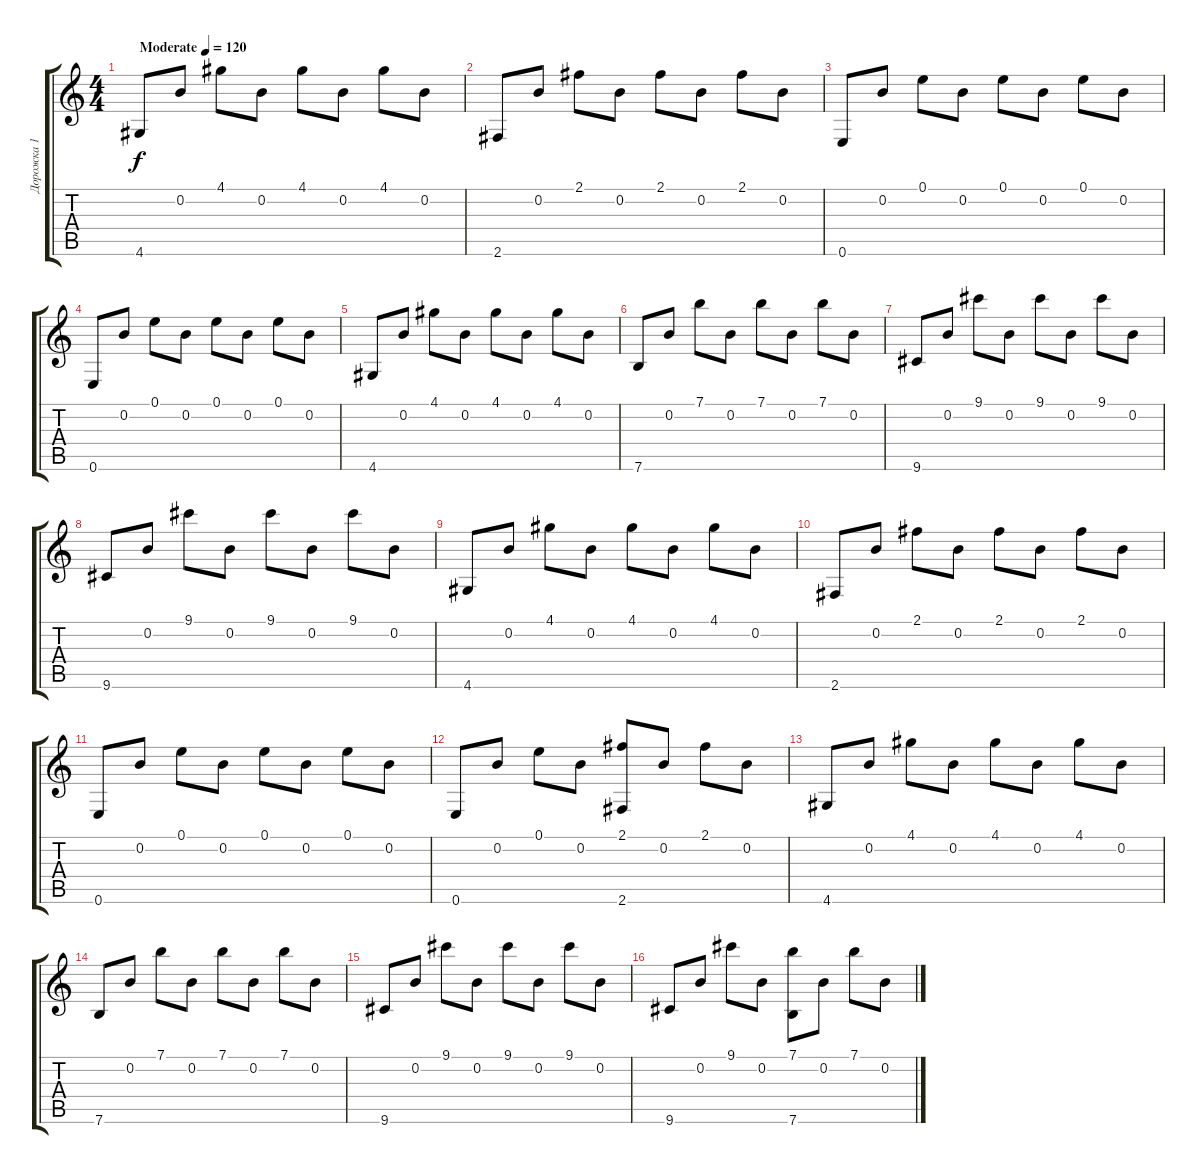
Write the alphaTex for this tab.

\track ("Дорожка 1" "Дорожка 1") {instrument electricguitarjazz}
\staff {score tabs}
\tuning (E4 B3 G3 D3 A2 E2) {hide}
\ts (4 4)
\tempo (120 "Moderate")
\clef g2
\ks c
4.6.8{dy f instrument electricguitarjazz} 0.2.8 4.1.8 0.2.8 4.1.8 0.2.8 4.1.8 0.2.8 |
2.6.8 0.2.8 2.1.8 0.2.8 2.1.8 0.2.8 2.1.8 0.2.8 |
0.6.8 0.2.8 0.1.8 0.2.8 0.1.8 0.2.8 0.1.8 0.2.8 |
0.6.8 0.2.8 0.1.8 0.2.8 0.1.8 0.2.8 0.1.8 0.2.8 |
4.6.8 0.2.8 4.1.8 0.2.8 4.1.8 0.2.8 4.1.8 0.2.8 |
7.6.8 0.2.8 7.1.8 0.2.8 7.1.8 0.2.8 7.1.8 0.2.8 |
9.6.8 0.2.8 9.1.8 0.2.8 9.1.8 0.2.8 9.1.8 0.2.8 |
9.6.8 0.2.8 9.1.8 0.2.8 9.1.8 0.2.8 9.1.8 0.2.8 |
4.6.8 0.2.8 4.1.8 0.2.8 4.1.8 0.2.8 4.1.8 0.2.8 |
2.6.8 0.2.8 2.1.8 0.2.8 2.1.8 0.2.8 2.1.8 0.2.8 |
0.6.8 0.2.8 0.1.8 0.2.8 0.1.8 0.2.8 0.1.8 0.2.8 |
0.6.8 0.2.8 0.1.8 0.2.8 (2.1 2.6).8 0.2.8 2.1.8 0.2.8 |
4.6.8 0.2.8 4.1.8 0.2.8 4.1.8 0.2.8 4.1.8 0.2.8 |
7.6.8 0.2.8 7.1.8 0.2.8 7.1.8 0.2.8 7.1.8 0.2.8 |
9.6.8 0.2.8 9.1.8 0.2.8 9.1.8 0.2.8 9.1.8 0.2.8 |
9.6.8 0.2.8 9.1.8 0.2.8 (7.1 7.6).8 0.2.8 7.1.8 0.2.8
